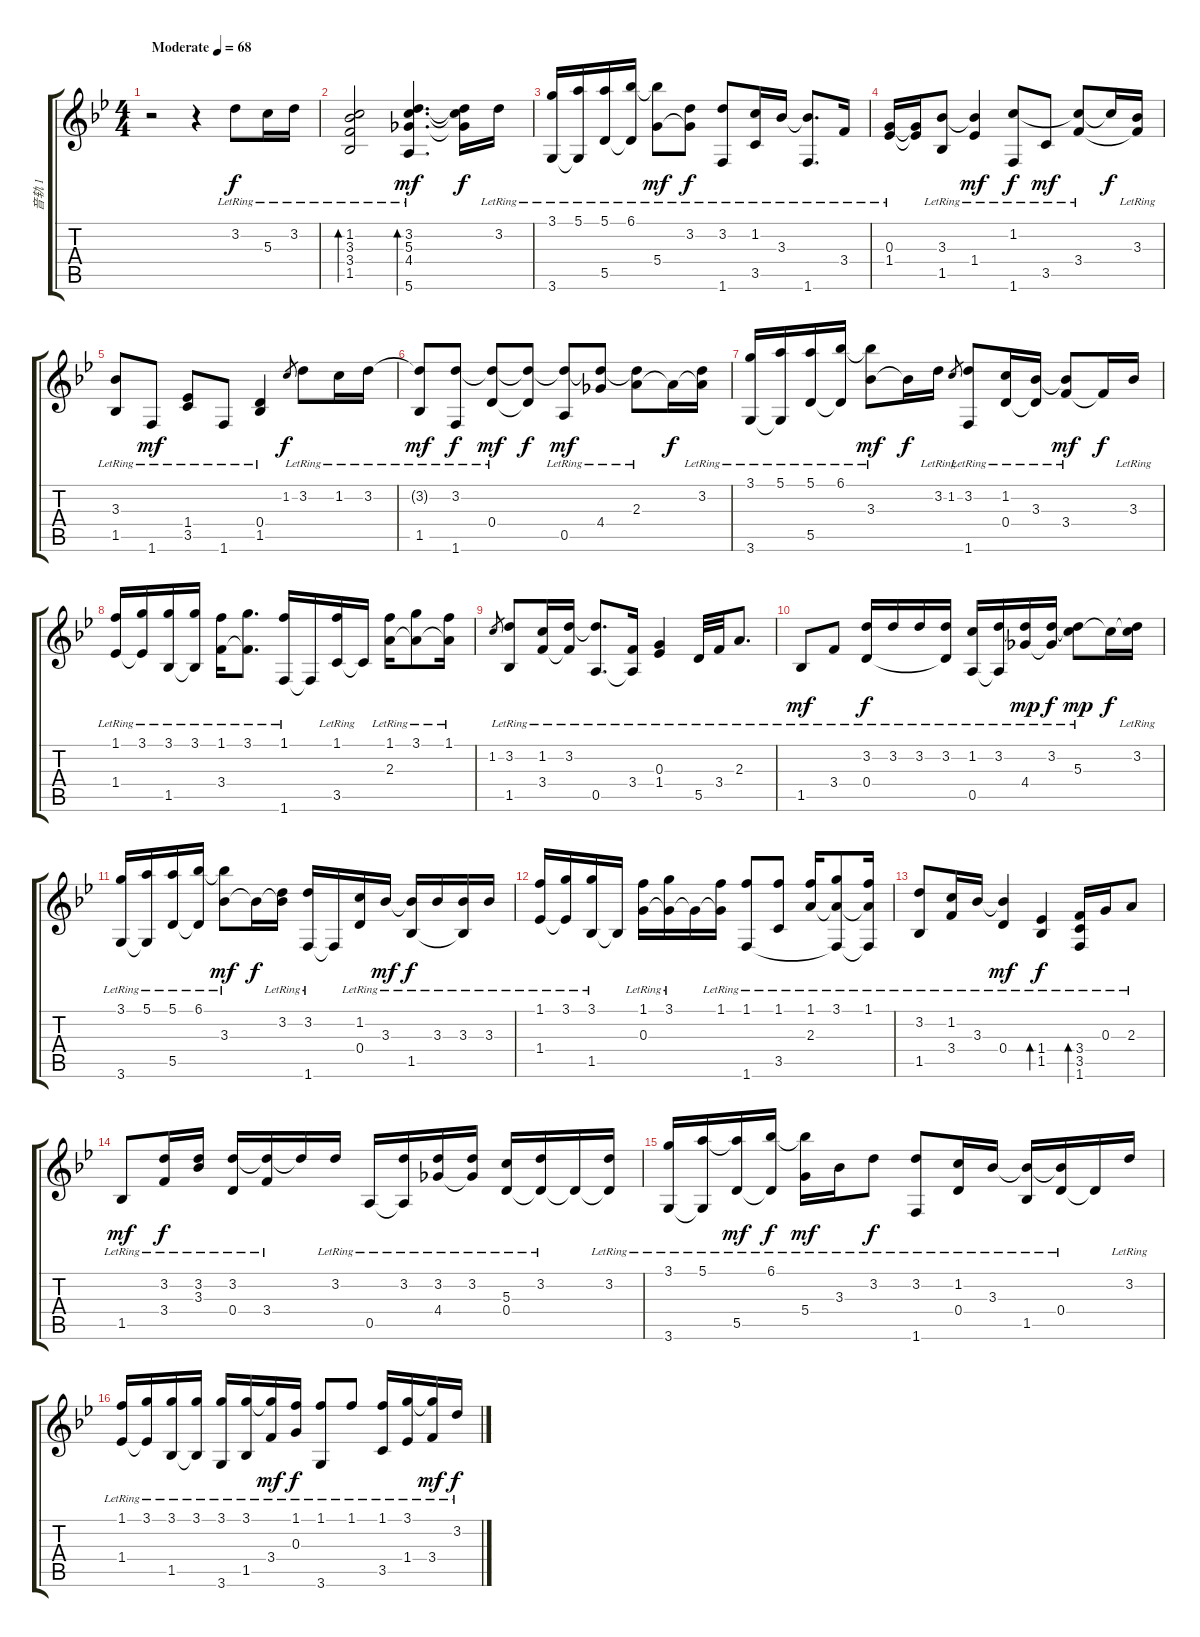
\track ("音轨 1" "音轨 1") {instrument acousticguitarsteel}
\staff {score tabs}
\tuning (E4 B3 G3 D3 A2 E2) {hide}
\ts (4 4)
\tempo (68 "Moderate")
\clef g2
\ks bb
r.2{dy f instrument acousticguitarsteel} r.4 3.2{lr}.8 5.3{lr}.16 3.2{lr}.16 |
(1.2{lr} 3.3{lr} 3.4{lr} 1.5{lr}).2{bd 120} (3.2{lr} 5.3{lr} 4.4{lr} 5.6{lr}).4{d bd 120 dy mf} (3.2{t} 5.3{t} 4.4{t}).16{dy f} 3.2{lr}.16 |
(3.1{lr} 3.6{lr}).16 (5.1{lr} 3.6{t}).16 (5.1{lr} 5.5{lr}).16 (6.1{lr} 5.5{t}).16 (6.1{t} 5.4{lr}).8{txt "" dy mf} (3.2{lr} 5.4{t}).8{dy f} (3.2{lr} 1.6{lr}).8 (1.2{lr} 3.5{lr}).16 3.3{lr}.16 (3.3{t} 1.6{lr}).8{d} 3.4{lr}.16 |
(0.3{lr} 1.4{lr}).16 (0.3{t} 1.4{t}).16 (3.3{lr} 1.5{lr}).8 (3.3{t} 1.4{lr}).4{dy mf} (1.2{lr} 1.6{lr}).8{dy f} 3.5{lr}.8{dy mf} (1.2{t} 3.4{lr}).8 1.2{t}.16{dy f} (3.3{lr} 3.4{t}).16 |
(3.3{lr} 1.5{lr}).8 1.6{lr}.8{dy mf} (1.4{lr} 3.5{lr}).8 1.6{lr}.8 (0.4{lr} 1.5{lr}).4 1.2.8{gr dy f} 3.2{lr}.8 1.2{lr}.16 3.2{lr}.16 |
(3.2{t} 1.5{lr}).8{dy mf} (3.2{lr} 1.6{lr}).8{dy f} (3.2{t} 0.4{lr}).8{dy mf} (3.2{t} 0.4{t}).8{dy f} (3.2{t} 0.5{lr}).8{dy mf} (3.2{t} 4.4{lr}).8 (3.2{t} 2.3{lr}).8 2.3{t}.16{dy f} (3.2{lr} 2.3{t}).16 |
(3.1{lr} 3.6{lr}).16 (5.1{lr} 3.6{t}).16 (5.1{lr} 5.5{lr}).16 (6.1{lr} 5.5{t}).16 (6.1{t} 3.3{lr}).8{dy mf} 3.3{t}.16{dy f} 3.2{lr}.16 1.2.8{gr} (3.2{lr} 1.6{lr}).8 (1.2{lr} 0.4{lr}).16 (3.3{lr} 0.4{t}).16 (3.3{t} 3.4{lr}).8{dy mf} 3.4{t}.16{dy f} 3.3{lr}.16 |
(1.1{lr} 1.4{lr}).16 (3.1{lr} 1.4{t}).16 (3.1{lr} 1.5{lr}).16 (3.1{lr} 1.5{t}).16 (1.1{lr} 3.4{lr}).16 (3.1{lr} 3.4{t}).8{d} (1.1{lr} 1.6{lr}).16 1.6{t}.16 (1.1{lr} 3.5{lr}).16 3.5{t}.16 (1.1{lr} 2.3{lr}).16 (3.1{lr} 2.3{t}).8 (1.1{lr} 2.3{t}).16 |
1.2.8{gr} (3.2{lr} 1.5{lr}).8 (1.2{lr} 3.4{lr}).16 (3.2{lr} 3.4{t}).16 (3.2{t} 0.5{lr}).8{d} (3.4{lr} 0.5{t}).16 (0.3{lr} 1.4{lr}).4 5.5{lr}.32 3.4{lr}.32 2.3{lr}.8{d} |
1.5{lr}.8{dy mf} 3.4{lr}.8 (3.2{lr} 0.4{lr}).16{dy f} 3.2{lr}.16 3.2{lr}.16 (3.2{lr} 0.4{t}).16 (1.2{lr} 0.5{lr}).16 (3.2{lr} 0.5{t}).16 (3.2{t} 4.4{lr}).16{dy mp} (3.2{lr} 4.4{t}).16{dy f} (3.2{t} 5.3{lr}).8{dy mp} 5.3{t}.16{dy f} (3.2{lr} 5.3{t}).16 |
(3.1{lr} 3.6{lr}).16 (5.1{lr} 3.6{t}).16 (5.1{lr} 5.5{lr}).16 (6.1{lr} 5.5{t}).16 (6.1{t} 3.3{lr}).8{dy mf} 3.3{t}.16{dy f} (3.2{lr} 3.3{t}).16 (3.2{lr} 1.6{lr}).16 1.6{t}.16 (1.2{lr} 0.4{lr}).16 3.3{lr}.16{dy mf} (3.3{t} 1.5{lr}).16{dy f} 3.3{lr}.16 (3.3{lr} 1.5{t}).16 3.3{lr}.16 |
(1.1{lr} 1.4{lr}).16 (3.1{lr} 1.4{t}).16 (3.1{lr} 1.5{lr}).16 1.5{t}.16 (1.1{lr} 0.3{lr}).16 (3.1{lr} 0.3{t}).16 0.3{t}.16 (1.1{lr} 0.3{t}).16 (1.1{lr} 1.6{lr}).8 (1.1{lr} 3.5{lr}).8 (1.1{lr} 2.3{lr}).16 (3.1{lr} 2.3{t} 1.6{t}).8 (1.1{lr} 2.3{t} 1.6{t}).16 |
(3.2{lr} 1.5{lr}).8 (1.2{lr} 3.4{lr}).16 3.3{lr}.16 (3.3{t} 0.4{lr}).4{dy mf} (1.4{lr} 1.5{lr}).4{bd 120 dy f} (3.4{lr} 3.5{lr} 1.6{lr}).16{bd 120} 0.3{lr}.16 2.3{lr}.8 |
1.5{lr}.8{dy mf} (3.2{lr} 3.4{lr}).16{dy f} (3.2{lr} 3.3{lr}).16 (3.2{lr} 0.4{lr}).16 (3.2{t} 3.4{lr}).16 3.2{t}.16 3.2{lr}.16 0.5{lr}.16 (3.2{lr} 0.5{t}).16 (3.2{lr} 4.4{lr}).16 (3.2{lr} 4.4{t}).16 (5.3{lr} 0.4{lr}).16 (3.2{lr} 0.4{t}).16 0.4{t}.16 (3.2{lr} 0.4{t}).16 |
(3.1{lr} 3.6{lr}).16 (5.1{lr} 3.6{t}).16 (5.1{t} 5.5{lr}).16{dy mf} (6.1{lr} 5.5{t}).16{dy f} (6.1{t} 5.4{lr}).16{dy mf} 3.3{lr}.16 3.2{lr}.8{dy f} (3.2{lr} 1.6{lr}).8 (1.2{lr} 0.4{lr}).16 3.3{lr}.16 (3.3{t} 1.5{lr}).16 (3.3{t} 0.4{lr}).16 0.4{t}.16 3.2{lr}.16 |
(1.1{lr} 1.4{lr}).16 (3.1{lr} 1.4{t}).16 (3.1{lr} 1.5{lr}).16 (3.1{lr} 1.5{t}).16 (3.1{lr} 3.6{lr}).16 (3.1{lr} 1.5{lr}).16 (3.1{t} 3.4{lr}).16{dy mf} (1.1{lr} 0.3{lr}).16{dy f} (1.1{lr} 3.6{lr}).8 1.1{lr}.8 (1.1{lr} 3.5{lr}).16 (3.1{lr} 1.4{lr}).16 (3.1{t} 3.4{lr}).16{dy mf} 3.2{lr}.16{dy f}
